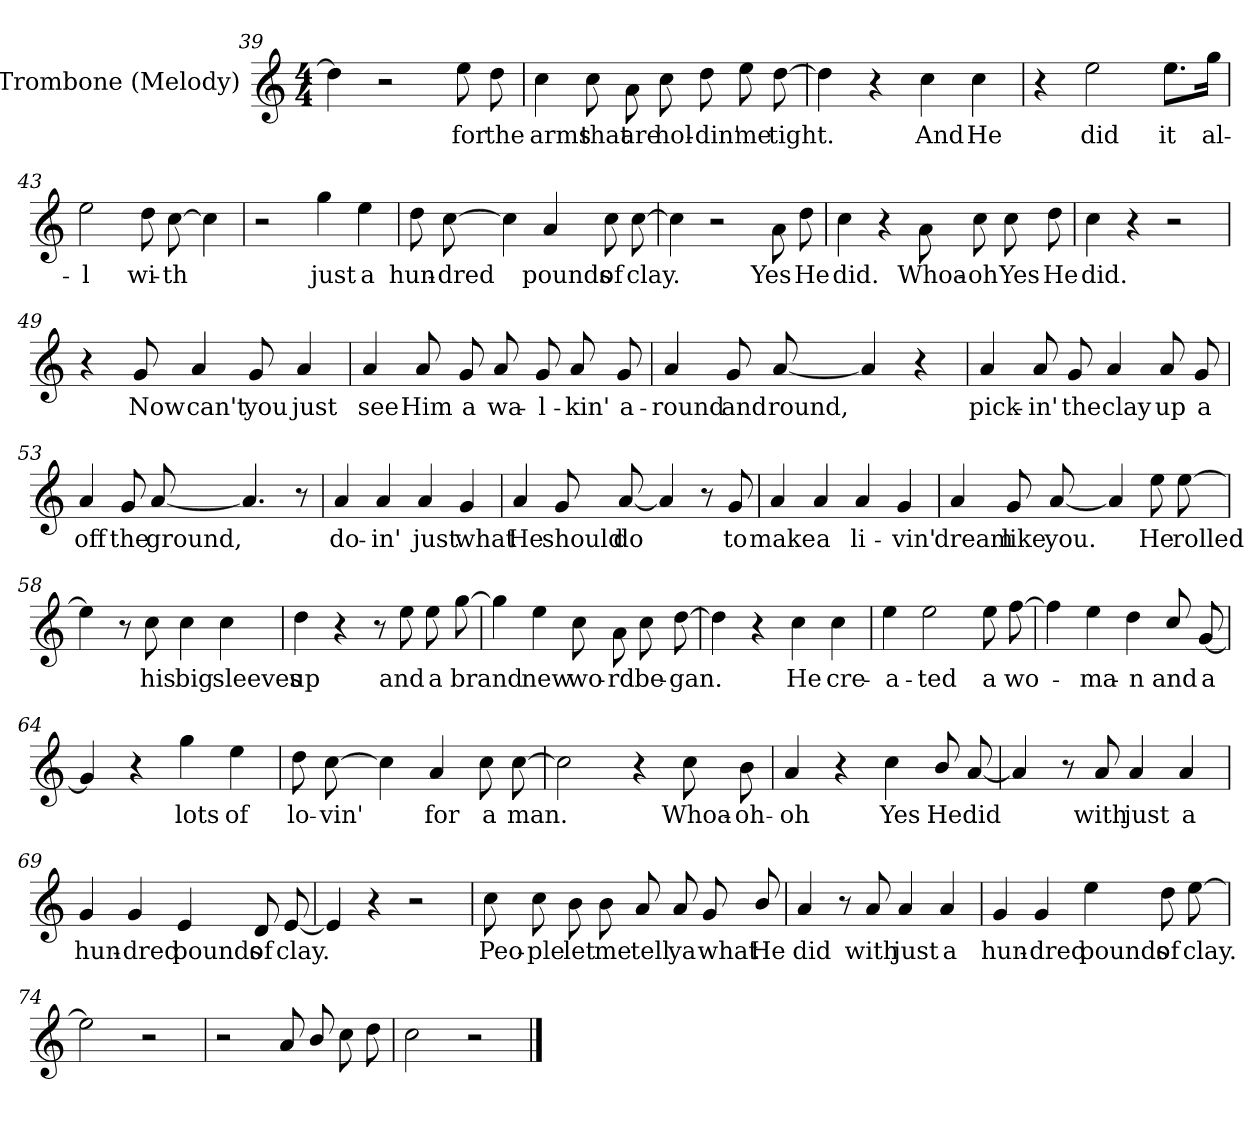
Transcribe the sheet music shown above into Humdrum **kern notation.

**kern	**text
*part1	*part1
*staff1	*staff1
*I"Trombone (Melody)	*
*I'Trombone (Melody)	*
*clefG2	*
*k[]	*
*M4/4	*
=39	=39
4dd\]	.
2r	.
8ee\L	for
8dd\	the
=40	=40
4cc\	arms
8cc\L	that
8a\	are
8cc\L	hol-
8dd\	din'
8ee\L	me
[>8dd\	tight.
=41	=41
4dd\]	.
4r	.
4cc\	And
4cc\	He
=42	=42
4r	.
2ee\	did
8.ee\L	it
16gg\J	al-
!!LO:PB:g=z
=43	=43
2ee\	l
8dd\L	wi-
[>8cc\	th
4cc\]	.
=44	=44
2r	.
4gg\	just
4ee\	a
=45	=45
8dd\L	hun-
[>8cc\	dred
4cc\]	.
4a/	pounds
8cc\L	of
[>8cc\	clay.
=46	=46
4cc\]	.
2r	.
8a\L	Yes
8dd\	He
=47	=47
4cc\	did.
4r	.
8a\L	Whoa-
8cc\	oh
8cc\L	Yes
8dd\	He
!!LO:LB:g=z
=48	=48
4cc\	did.
4r	.
2r	.
=49	=49
4r	.
8g/	Now
4a/	can't
8g/	you
4a/	just
=50	=50
4a/	see
8a/L	Him
8g/	a
8a/L	wa-
8g/	l-
8a/L	kin'
8g/	a-
=51	=51
4a/	round
8g/L	and
[<8a/	round,
4a/]	.
4r	.
!!LO:LB:g=z
=52	=52
4a/	pick-
8a/L	in'
8g/	the
4a/	clay
8a/L	up
8g/	a
=53	=53
4a/	off
8g/L	the
[<8a/	ground,
4.a/]	.
8r	.
=54	=54
4a/	do-
4a/	in'
4a/	just
4g/	what
=55	=55
4a/	He
8g/L	should
[<8a/	do
4a/]	.
8r	.
8g/	to
!!LO:LB:g=z
=56	=56
4a/	make
4a/	a
4a/	li-
4g/	vin'
=57	=57
4a/	dream
8g/L	like
[<8a/	you.
4a/]	.
8ee\L	He
[>8ee\	rolled
=58	=58
4ee\]	.
8r	.
8cc\	his
4cc\	big
4cc\	sleeves
=59	=59
4dd\	up
4r	.
8r	.
8ee\	and
8ee\L	a
[>8gg\	brand
!!LO:LB:g=z
=60	=60
4gg\]	.
4ee\	new
8cc\L	wo-
8a\	rd
8cc\L	be-
[>8dd\	gan.
=61	=61
4dd\]	.
4r	.
4cc\	He
4cc\	cre-
=62	=62
4ee\	a-
2ee\	ted
8ee\L	a
[>8ff\	wo-
=63	=63
4ff\]	.
4ee\	ma-
4dd\	n
8cc/L	and
[<8g/	a
=64	=64
4g/]	.
4r	.
4gg\	lots
4ee\	of
!!LO:LB:g=z
=65	=65
8dd\L	lo-
[>8cc\	vin'
4cc\]	.
4a/	for
8cc\L	a
[>8cc\	man.
=66	=66
2cc\]	.
4r	.
8cc\L	Whoa-
8b\	oh-
=67	=67
4a/	oh
4r	.
4cc\	Yes
8b/L	He
[<8a/	did
=68	=68
4a/]	.
8r	.
8a/	with
4a/	just
4a/	a
!!LO:LB:g=z
=69	=69
4g/	hun-
4g/	dred
4e/	pounds
8d/L	of
[<8e/	clay.
=70	=70
4e/]	.
4r	.
2r	.
=71	=71
8cc\L	Peo-
8cc\	ple
8b\L	let
8b\	me
8a/L	tell
8a/	ya
8g/L	what
8b/	He
=72	=72
4a/	did
8r	.
8a/	with
4a/	just
4a/	a
!!LO:LB:g=z
=73	=73
4g/	hun-
4g/	dred
4ee\	pounds
8dd\L	of
[>8ee\	clay.
=74	=74
2ee\]	.
2r	.
=75	=75
2r	.
8a/L	.
8b/	.
8cc\L	.
8dd\	.
=76	=76
2cc\	.
2r	.
==	==
*-	*-
